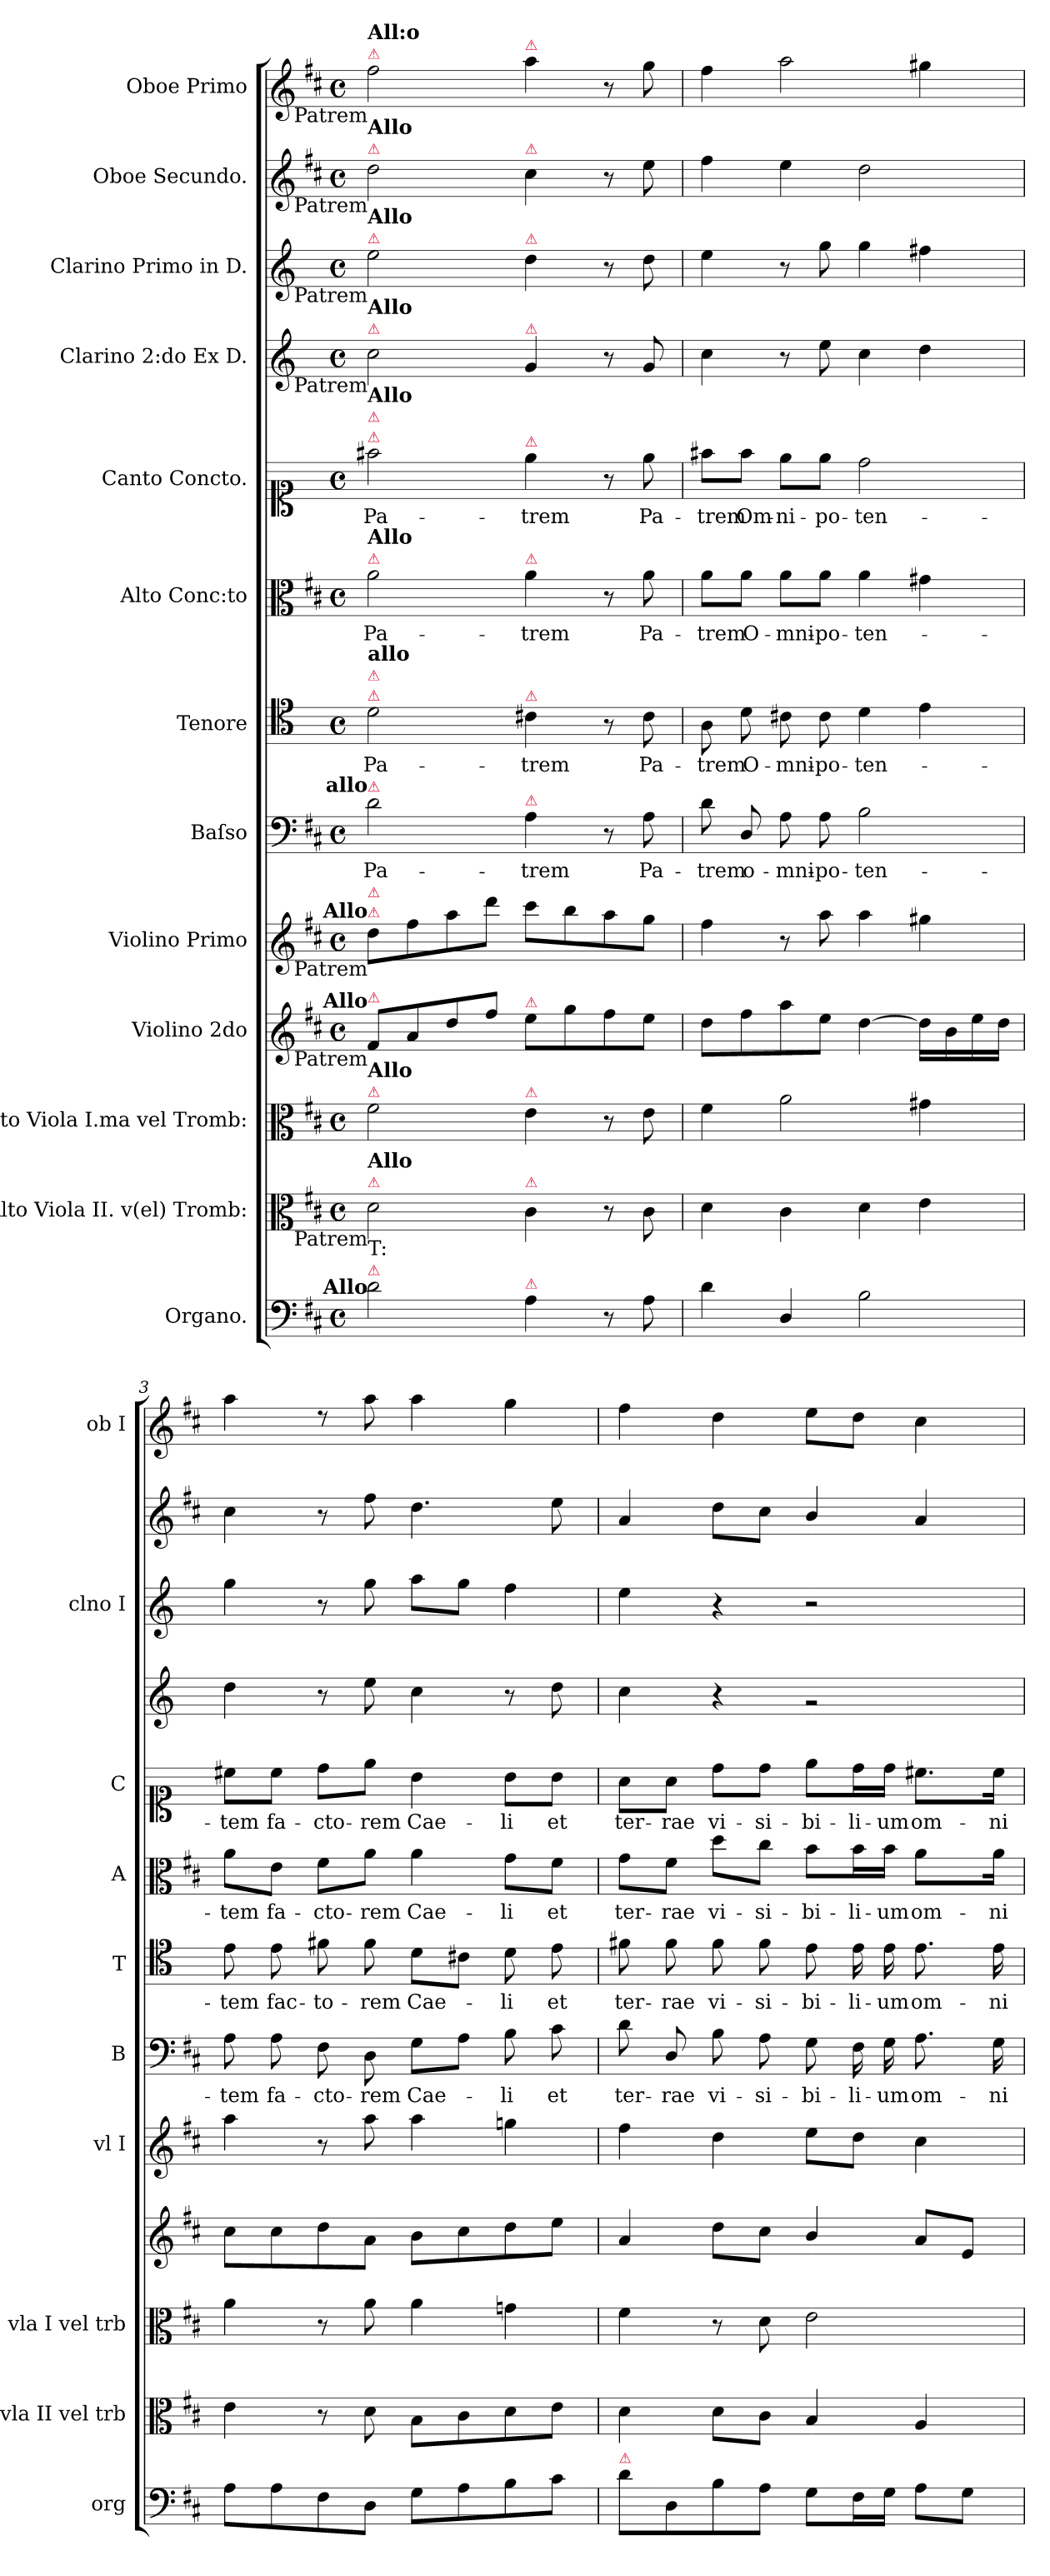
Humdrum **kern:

**kern	**kern	**kern	**kern	**kern	**kern	**text	**kern	**text	**kern	**text	**kern	**text	**kern	**kern	**kern	**kern
*part13	*part12	*part11	*part10	*part9	*part8	*part8	*part7	*part7	*part6	*part6	*part5	*part5	*part4	*part3	*part2	*part1
*staff13	*staff12	*staff11	*staff10	*staff9	*staff8	*staff8	*staff7	*staff7	*staff6	*staff6	*staff5	*staff5	*staff4	*staff3	*staff2	*staff1
*I"Organo.	*I"Alto Viola II. v(el) Tromb:	*I"Alto Viola I.ma vel Tromb:	*I"Violino 2do	*I"Violino Primo	*I"Baſso	*	*I"Tenore	*	*I"Alto Conc:to	*	*I"Canto Concto.	*	*I"Clarino 2:do Ex D.	*I"Clarino Primo in D.	*I"Oboe Secundo.	*I"Oboe Primo
*I'org	*I'vla II vel trb	*I'vla I vel trb	*	*I'vl I	*I'B	*	*I'T	*	*I'A	*	*I'C	*	*	*I'clno I	*	*I'ob I
*clefF4	*clefC3	*clefC3	*clefG2	*clefG2	*clefF4	*	*clefC4	*	*clefC3	*	*clefC1	*	*clefG2	*clefG2	*clefG2	*clefG2
*	*	*	*	*	*	*	*	*	*	*	*	*	*ITrd-1c-2	*ITrd-1c-2	*	*
*k[f#c#]	*k[f#c#]	*k[f#c#]	*k[f#c#]	*k[f#c#]	*k[f#c#]	*	*	*	*k[f#c#]	*	*	*	*k[f#c#]	*k[f#c#]	*k[f#c#]	*k[f#c#]
*M4/4	*M4/4	*M4/4	*M4/4	*M4/4	*M4/4	*	*M4/4	*	*M4/4	*	*M4/4	*	*M4/4	*M4/4	*M4/4	*M4/4
*met(c)	*met(c)	*met(c)	*met(c)	*met(c)	*met(c)	*	*met(c)	*	*met(c)	*	*met(c)	*	*met(c)	*met(c)	*met(c)	*met(c)
=1	=1	=1	=1	=1	=1	=1	=1	=1	=1	=1	=1	=1	=1	=1	=1	=1
!	!	!	!	!	!	!	!	!	!	!	!	!	!	!	!	!LO:TX:b:rj:t=Patrem
!	!	!	!	!	!	!	!	!	!	!	!	!	!	!	!	!LO:TX:a:color=crimson:t=⚠
!	!	!	!	!	!	!	!	!	!	!	!	!	!	!	!	!LO:TX:a:B:t=All&colon;o
!	!	!	!	!	!	!	!	!	!	!	!	!	!	!	!LO:TX:b:rj:t=Patrem	!
!	!	!	!	!	!	!	!	!	!	!	!	!	!	!	!LO:TX:a:color=crimson:t=⚠	!
!	!	!	!	!	!	!	!	!	!	!	!	!	!	!	!LO:TX:a:B:t=Allo	!
!	!	!	!	!	!	!	!	!	!	!	!	!	!	!LO:TX:b:rj:t=Patrem	!	!
!	!	!	!	!	!	!	!	!	!	!	!	!	!	!LO:TX:a:color=crimson:t=⚠	!	!
!	!	!	!	!	!	!	!	!	!	!	!	!	!	!LO:TX:a:B:t=Allo	!	!
!	!	!	!	!	!	!	!	!	!	!	!	!	!LO:TX:b:rj:t=Patrem	!	!	!
!	!	!	!	!	!	!	!	!	!	!	!	!	!LO:TX:a:color=crimson:t=⚠	!	!	!
!	!	!	!	!	!	!	!	!	!	!	!	!	!LO:TX:a:B:t=Allo	!	!	!
!	!	!	!	!	!	!	!	!	!	!	!LO:TX:a:color=crimson:t=⚠	!	!	!	!	!
!	!	!	!	!	!	!	!	!	!	!	!LO:TX:a:color=crimson:t=⚠	!	!	!	!	!
!	!	!	!	!	!	!	!	!	!	!	!LO:TX:a:B:t=Allo	!	!	!	!	!
!	!	!	!	!	!	!	!	!	!LO:TX:a:color=crimson:t=⚠	!	!	!	!	!	!	!
!	!	!	!	!	!	!	!	!	!LO:TX:a:B:t=Allo	!	!	!	!	!	!	!
!	!	!	!	!	!	!	!LO:TX:a:color=crimson:t=⚠	!	!	!	!	!	!	!	!	!
!	!	!	!	!	!	!	!LO:TX:a:color=crimson:t=⚠	!	!	!	!	!	!	!	!	!
!	!	!	!	!	!	!	!LO:TX:a:B:t=allo	!	!	!	!	!	!	!	!	!
!	!	!	!	!	!LO:TX:a:color=crimson:t=⚠	!	!	!	!	!	!	!	!	!	!	!
!	!	!	!	!	!LO:TX:a:B:rj:t=allo	!	!	!	!	!	!	!	!	!	!	!
!	!	!	!	!LO:TX:b:rj:t=Patrem	!	!	!	!	!	!	!	!	!	!	!	!
!	!	!	!	!LO:TX:a:color=crimson:t=⚠	!	!	!	!	!	!	!	!	!	!	!	!
!	!	!	!	!LO:TX:a:B:rj:t=Allo	!	!	!	!	!	!	!	!	!	!	!	!
!	!	!	!	!LO:TX:a:color=crimson:t=⚠	!	!	!	!	!	!	!	!	!	!	!	!
!	!	!	!LO:TX:b:rj:t=Patrem	!	!	!	!	!	!	!	!	!	!	!	!	!
!	!	!	!LO:TX:a:color=crimson:t=⚠	!	!	!	!	!	!	!	!	!	!	!	!	!
!	!	!	!LO:TX:a:B:rj:t=Allo	!	!	!	!	!	!	!	!	!	!	!	!	!
!	!	!LO:TX:a:color=crimson:t=⚠	!	!	!	!	!	!	!	!	!	!	!	!	!	!
!	!	!LO:TX:a:B:t=Allo	!	!	!	!	!	!	!	!	!	!	!	!	!	!
!	!LO:TX:b:rj:t=Patrem	!	!	!	!	!	!	!	!	!	!	!	!	!	!	!
!	!LO:TX:a:color=crimson:t=⚠	!	!	!	!	!	!	!	!	!	!	!	!	!	!	!
!	!LO:TX:a:B:t=Allo	!	!	!	!	!	!	!	!	!	!	!	!	!	!	!
!LO:TX:a:color=crimson:t=⚠	!	!	!	!	!	!	!	!	!	!	!	!	!	!	!	!
!LO:TX:a:t=T&colon;	!	!	!	!	!	!	!	!	!	!	!	!	!	!	!	!
!LO:TX:a:B:rj:t=Allo	!	!	!	!	!	!	!	!	!	!	!	!	!	!	!	!
2d\	2d\	2f#\	8f#/L	8dd\L	2d\	Pa-	2d\	Pa-	2a\	Pa-	2ff#\	Pa-	2dd\	2ff#\	2dd\	2ff#\
.	.	.	8a/	8ff#\	.	.	.	.	.	.	.	.	.	.	.	.
.	.	.	8dd/	8aa\	.	.	.	.	.	.	.	.	.	.	.	.
.	.	.	8ff#/J	8ddd\J	.	.	.	.	.	.	.	.	.	.	.	.
!	!	!	!	!	!	!	!	!	!	!	!	!	!	!	!	!LO:TX:a:color=crimson:t=⚠
!	!	!	!	!	!	!	!	!	!	!	!	!	!	!	!LO:TX:a:color=crimson:t=⚠	!
!	!	!	!	!	!	!	!	!	!	!	!	!	!	!LO:TX:a:color=crimson:t=⚠	!	!
!	!	!	!	!	!	!	!	!	!	!	!	!	!LO:TX:a:color=crimson:t=⚠	!	!	!
!	!	!	!	!	!	!	!	!	!	!	!LO:TX:a:color=crimson:t=⚠	!	!	!	!	!
!	!	!	!	!	!	!	!	!	!LO:TX:a:color=crimson:t=⚠	!	!	!	!	!	!	!
!	!	!	!	!	!	!	!LO:TX:a:color=crimson:t=⚠	!	!	!	!	!	!	!	!	!
!	!	!	!	!	!LO:TX:a:color=crimson:t=⚠	!	!	!	!	!	!	!	!	!	!	!
!	!	!	!LO:TX:a:color=crimson:t=⚠	!	!	!	!	!	!	!	!	!	!	!	!	!
!	!	!LO:TX:a:color=crimson:t=⚠	!	!	!	!	!	!	!	!	!	!	!	!	!	!
!	!LO:TX:a:color=crimson:t=⚠	!	!	!	!	!	!	!	!	!	!	!	!	!	!	!
!LO:TX:a:color=crimson:t=⚠	!	!	!	!	!	!	!	!	!	!	!	!	!	!	!	!
4A\	4c#\	4e\	8ee\L	8ccc#\L	4A\	-trem	4c#\	-trem	4a\	-trem	4ee\	-trem	4a/	4ee\	4cc#\	4aa\
.	.	.	8gg\	8bb\	.	.	.	.	.	.	.	.	.	.	.	.
8r	8r	8r	8ff#\	8aa\	8r	.	8r	.	8r	.	8r	.	8r	8r	8r	8r
!	!	!	!	!	!	!LO:LY:i	!	!LO:LY:i	!	!LO:LY:i	!	!LO:LY:i	!	!	!	!
8A\	8c#\	8e\	8ee\J	8gg\J	8A\	Pa-	8c#\	Pa-	8a\	Pa-	8ee\	Pa-	8a/	8ee\	8ee\	8gg\
=2	=2	=2	=2	=2	=2	=2	=2	=2	=2	=2	=2	=2	=2	=2	=2	=2
!	!	!	!	!	!	!LO:LY:i	!	!LO:LY:i	!	!LO:LY:i	!	!LO:LY:i	!	!	!	!
4d\	4d\	4f#\	8dd\L	4ff#\	8d\	-trem	8A\	-trem	8a\L	-trem	8ff#\L	-trem	4dd\	4ff#\	4ff#\	4ff#\
.	.	.	8ff#\	.	8D/	o-	8d\	O-	8a\J	O-	8ff#\J	Om-	.	.	.	.
4D/	4c#\	2a\	8aa\	8r	8A\	-mni-	8c#\	-mni-	8a\L	-mni-	8ee\L	-ni-	8r	8r	4ee\	2aa\
.	.	.	8ee\J	8aa\	8A\	-po-	8c#\	-po-	8a\J	-po-	8ee\J	-po-	8ff#\	8aa\	.	.
2B\	4d\	.	[4dd\	4aa\	2B\	-ten-	4d\	-ten-	4a\	-ten-	2dd\	-ten-	4dd\	4aa\	2dd\	.
.	4e\	4g#X\	16dd\LL]	4gg#X\	.	.	4e\	.	4g#X\	.	.	.	4ee\	4gg#X\	.	4gg#X\
.	.	.	16b\	.	.	.	.	.	.	.	.	.	.	.	.	.
.	.	.	16ee\	.	.	.	.	.	.	.	.	.	.	.	.	.
.	.	.	16dd\JJ	.	.	.	.	.	.	.	.	.	.	.	.	.
=3	=3	=3	=3	=3	=3	=3	=3	=3	=3	=3	=3	=3	=3	=3	=3	=3
8A\L	4e\	4a\	8cc#\L	4aa\	8A\	-tem	8e\	-tem	8a\L	-tem	8cc#\L	-tem	4ee\	4aa\	4cc#\	4aa\
8A\	.	.	8cc#\	.	8A\	fa-	8e\	fac-	8e\J	fa-	8cc#\J	fa-	.	.	.	.
8F#\	8r	8r	8dd\	8r	8F#\	-cto-	8f#\	-to-	8f#\L	-cto-	8dd\L	-cto-	8r	8r	8r	8rdd
8D\J	8d\	8a\	8a\J	8aa\	8D\	-rem	8f#\	-rem	8a\J	-rem	8ee\J	-rem	8ff#\	8aa\	8ff#\	8aa\
8G\L	8B\L	4a\	8b\L	4aa\	8G\L	Cae-	8d\L	Cae-	4a\	Cae-	4b\	Cae-	4dd\	8bb\L	4.dd\	4aa\
8A\	8c#\	.	8cc#\	.	8A\J	.	8c#\J	.	.	.	.	.	.	8aa\J	.	.
8B\	8d\	4gn\	8dd\	4ggn\	8B\	-li	8d\	-li	8g\L	-li	8b\L	-li	8r	4gg\	.	4gg\
8c#\J	8e\J	.	8ee\J	.	8c#\	et	8e\	et	8f#\J	et	8b\J	et	8ee\	.	8ee\	.
=4	=4	=4	=4	=4	=4	=4	=4	=4	=4	=4	=4	=4	=4	=4	=4	=4
!LO:TX:a:color=crimson:t=⚠	!	!	!	!	!	!	!	!	!	!	!	!	!	!	!	!
8d\L	4d\	4f#\	4a/	4ff#\	8d\	ter-	8f#\	ter-	8g\L	ter-	8a\L	ter-	4dd\	4ff#\	4a/	4ff#\
8D/	.	.	.	.	8D/	-rae	8f#\	-rae	8f#\J	-rae	8a\J	-rae	.	.	.	.
8B\	8d\L	8r	8dd\L	4dd\	8B\	vi-	8f#\	vi-	8dd\L	vi-	8dd\L	vi-	4r	4r	8dd\L	4dd\
8A\J	8c#\J	8d\	8cc#\J	.	8A\	-si-	8f#\	-si-	8cc#\J	-si-	8dd\J	-si-	.	.	8cc#\J	.
8G\L	4B/	2e\	4b/	8ee\L	8G\	-bi-	8e\	-bi-	8b\L	-bi-	8ee\L	-bi-	2rg	2r	4b/	8ee\L
16F#\L	.	.	.	8dd\J	16F#\	-li-	16e\	-li-	16b\L	-li-	16dd\L	-li-	.	.	.	8dd\J
16G\JJ	.	.	.	.	16G\	-um	16e\	-um	16b\JJ	-um	16dd\JJ	-um	.	.	.	.
!	!	!	!	!	!	!	!	!	!LO:N:vis=8	!	!	!	!	!	!	!
8A\L	4A/	.	8a/L	4cc#\	8.A\	om-	8.e\	om-	8.a\L	om-	8.cc#\L	om-	.	.	4a/	4cc#\
8G\J	.	.	8e/J	.	.	.	.	.	.	.	.	.	.	.	.	.
.	.	.	.	.	16G\	-ni-	16e\	-ni-	16a\Jk	-ni-	16cc#\Jk	-ni-	.	.	.	.
=	=	=	=	=	=	=	=	=	=	=	=	=	=	=	=	=
*-	*-	*-	*-	*-	*-	*-	*-	*-	*-	*-	*-	*-	*-	*-	*-	*-
